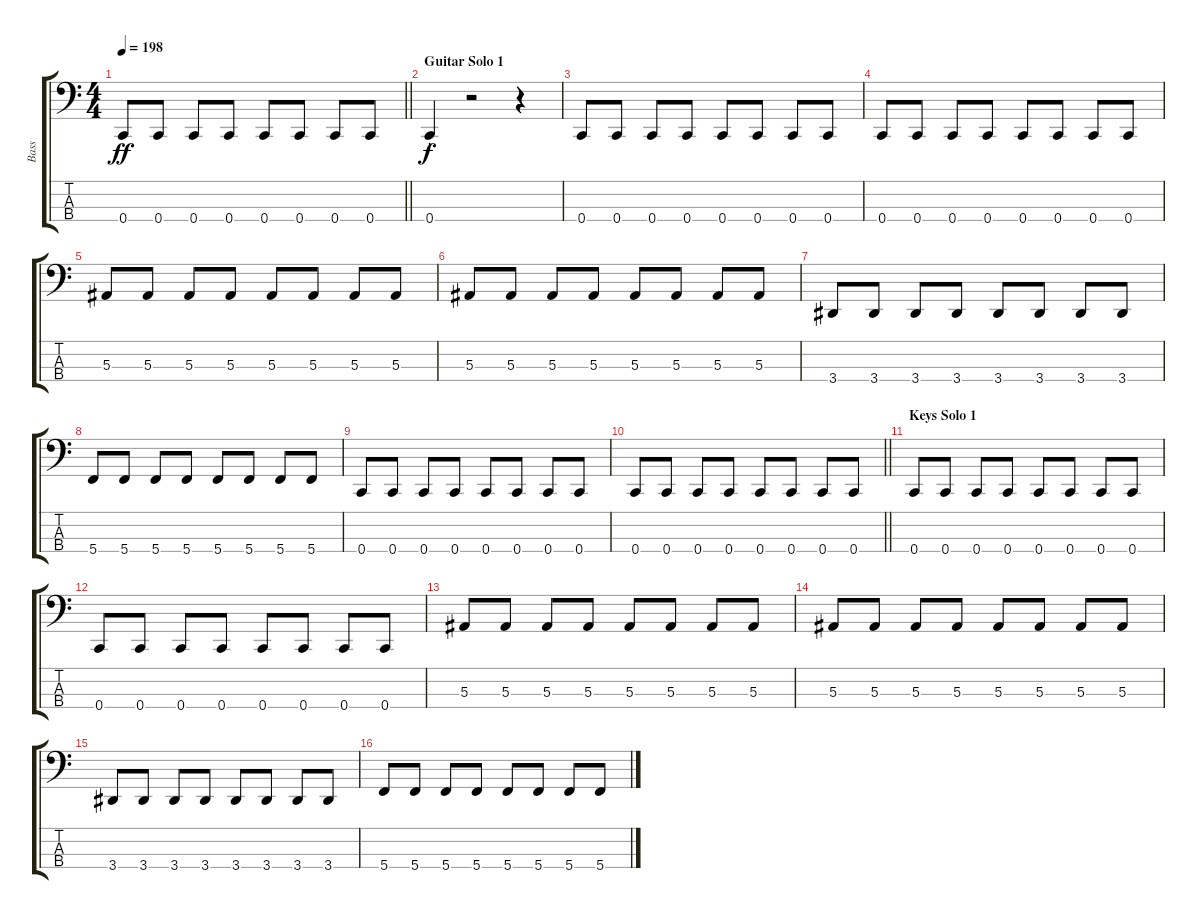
\track ("Bass" "Bass") {instrument electricbassfinger}
\staff {score tabs}
\tuning (Eb2 Bb1 F1 C1) {hide}
\ts (4 4)
\tempo 198
\clef f4
\barLineRight lightlight
\ks c
0.4.8{dy ff} 0.4.8 0.4.8 0.4.8 0.4.8 0.4.8 0.4.8 0.4.8 |
\section ("" "Guitar Solo 1")
0.4{st}.4{dy f} r.2 r.4 |
0.4.8 0.4.8 0.4.8 0.4.8 0.4.8 0.4.8 0.4.8 0.4.8 |
0.4.8 0.4.8 0.4.8 0.4.8 0.4.8 0.4.8 0.4.8 0.4.8 |
5.3.8 5.3.8 5.3.8 5.3.8 5.3.8 5.3.8 5.3.8 5.3.8 |
5.3.8 5.3.8 5.3.8 5.3.8 5.3.8 5.3.8 5.3.8 5.3.8 |
3.4.8 3.4.8 3.4.8 3.4.8 3.4.8 3.4.8 3.4.8 3.4.8 |
5.4.8 5.4.8 5.4.8 5.4.8 5.4.8 5.4.8 5.4.8 5.4.8 |
0.4.8 0.4.8 0.4.8 0.4.8 0.4.8 0.4.8 0.4.8 0.4.8 |
\barLineRight lightlight
0.4.8 0.4.8 0.4.8 0.4.8 0.4.8 0.4.8 0.4.8 0.4.8 |
\section ("" "Keys Solo 1")
0.4.8 0.4.8 0.4.8 0.4.8 0.4.8 0.4.8 0.4.8 0.4.8 |
0.4.8 0.4.8 0.4.8 0.4.8 0.4.8 0.4.8 0.4.8 0.4.8 |
5.3.8 5.3.8 5.3.8 5.3.8 5.3.8 5.3.8 5.3.8 5.3.8 |
5.3.8 5.3.8 5.3.8 5.3.8 5.3.8 5.3.8 5.3.8 5.3.8 |
3.4.8 3.4.8 3.4.8 3.4.8 3.4.8 3.4.8 3.4.8 3.4.8 |
5.4.8 5.4.8 5.4.8 5.4.8 5.4.8 5.4.8 5.4.8 5.4.8
